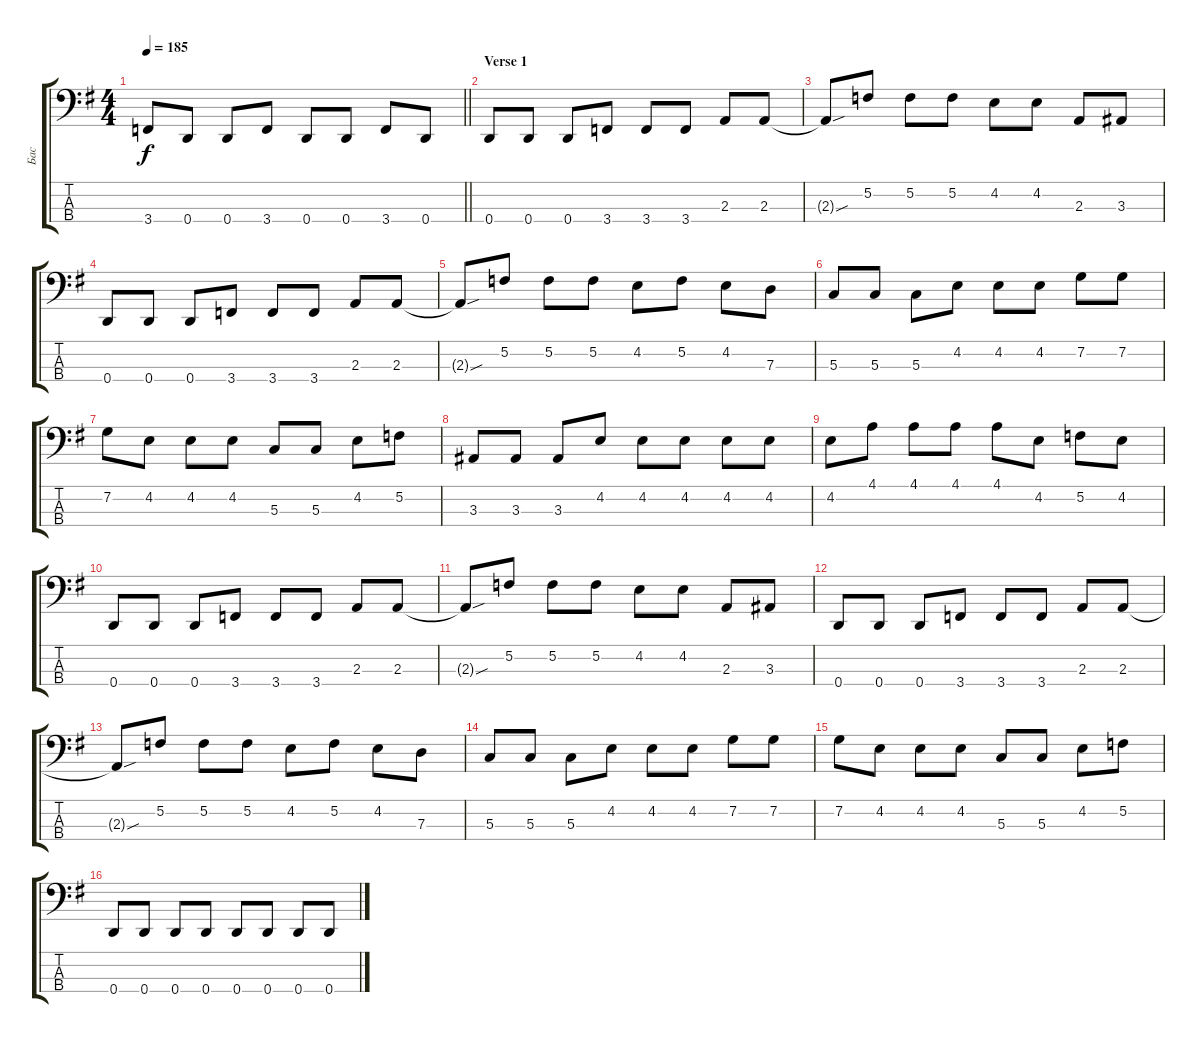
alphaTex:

\track ("Бас" "Бас") {instrument electricbassfinger}
\staff {score tabs}
\tuning (F2 C2 G1 D1) {hide}
\ts (4 4)
\tempo 185
\clef f4
\barLineRight lightlight
\ks eminor
3.4.8{dy f} 0.4.8 0.4.8 3.4.8 0.4.8 0.4.8 3.4.8 0.4.8 |
\section ("" "Verse 1")
0.4.8 0.4.8 0.4.8 3.4.8 3.4.8 3.4.8 2.3.8 2.3.8 |
2.3{sou t}.8 5.2.8 5.2.8 5.2.8 4.2.8 4.2.8 2.3.8 3.3.8 |
0.4.8 0.4.8 0.4.8 3.4.8 3.4.8 3.4.8 2.3.8 2.3.8 |
2.3{sou t}.8 5.2.8 5.2.8 5.2.8 4.2.8 5.2.8 4.2.8 7.3.8 |
5.3.8 5.3.8 5.3.8 4.2.8 4.2.8 4.2.8 7.2.8 7.2.8 |
7.2.8 4.2.8 4.2.8 4.2.8 5.3.8 5.3.8 4.2.8 5.2.8 |
3.3.8 3.3.8 3.3.8 4.2.8 4.2.8 4.2.8 4.2.8 4.2.8 |
4.2.8 4.1.8 4.1.8 4.1.8 4.1.8 4.2.8 5.2.8 4.2.8 |
0.4.8 0.4.8 0.4.8 3.4.8 3.4.8 3.4.8 2.3.8 2.3.8 |
2.3{sou t}.8 5.2.8 5.2.8 5.2.8 4.2.8 4.2.8 2.3.8 3.3.8 |
0.4.8 0.4.8 0.4.8 3.4.8 3.4.8 3.4.8 2.3.8 2.3.8 |
2.3{sou t}.8 5.2.8 5.2.8 5.2.8 4.2.8 5.2.8 4.2.8 7.3.8 |
5.3.8 5.3.8 5.3.8 4.2.8 4.2.8 4.2.8 7.2.8 7.2.8 |
7.2.8 4.2.8 4.2.8 4.2.8 5.3.8 5.3.8 4.2.8 5.2.8 |
0.4.8 0.4.8 0.4.8 0.4.8 0.4.8 0.4.8 0.4.8 0.4.8
